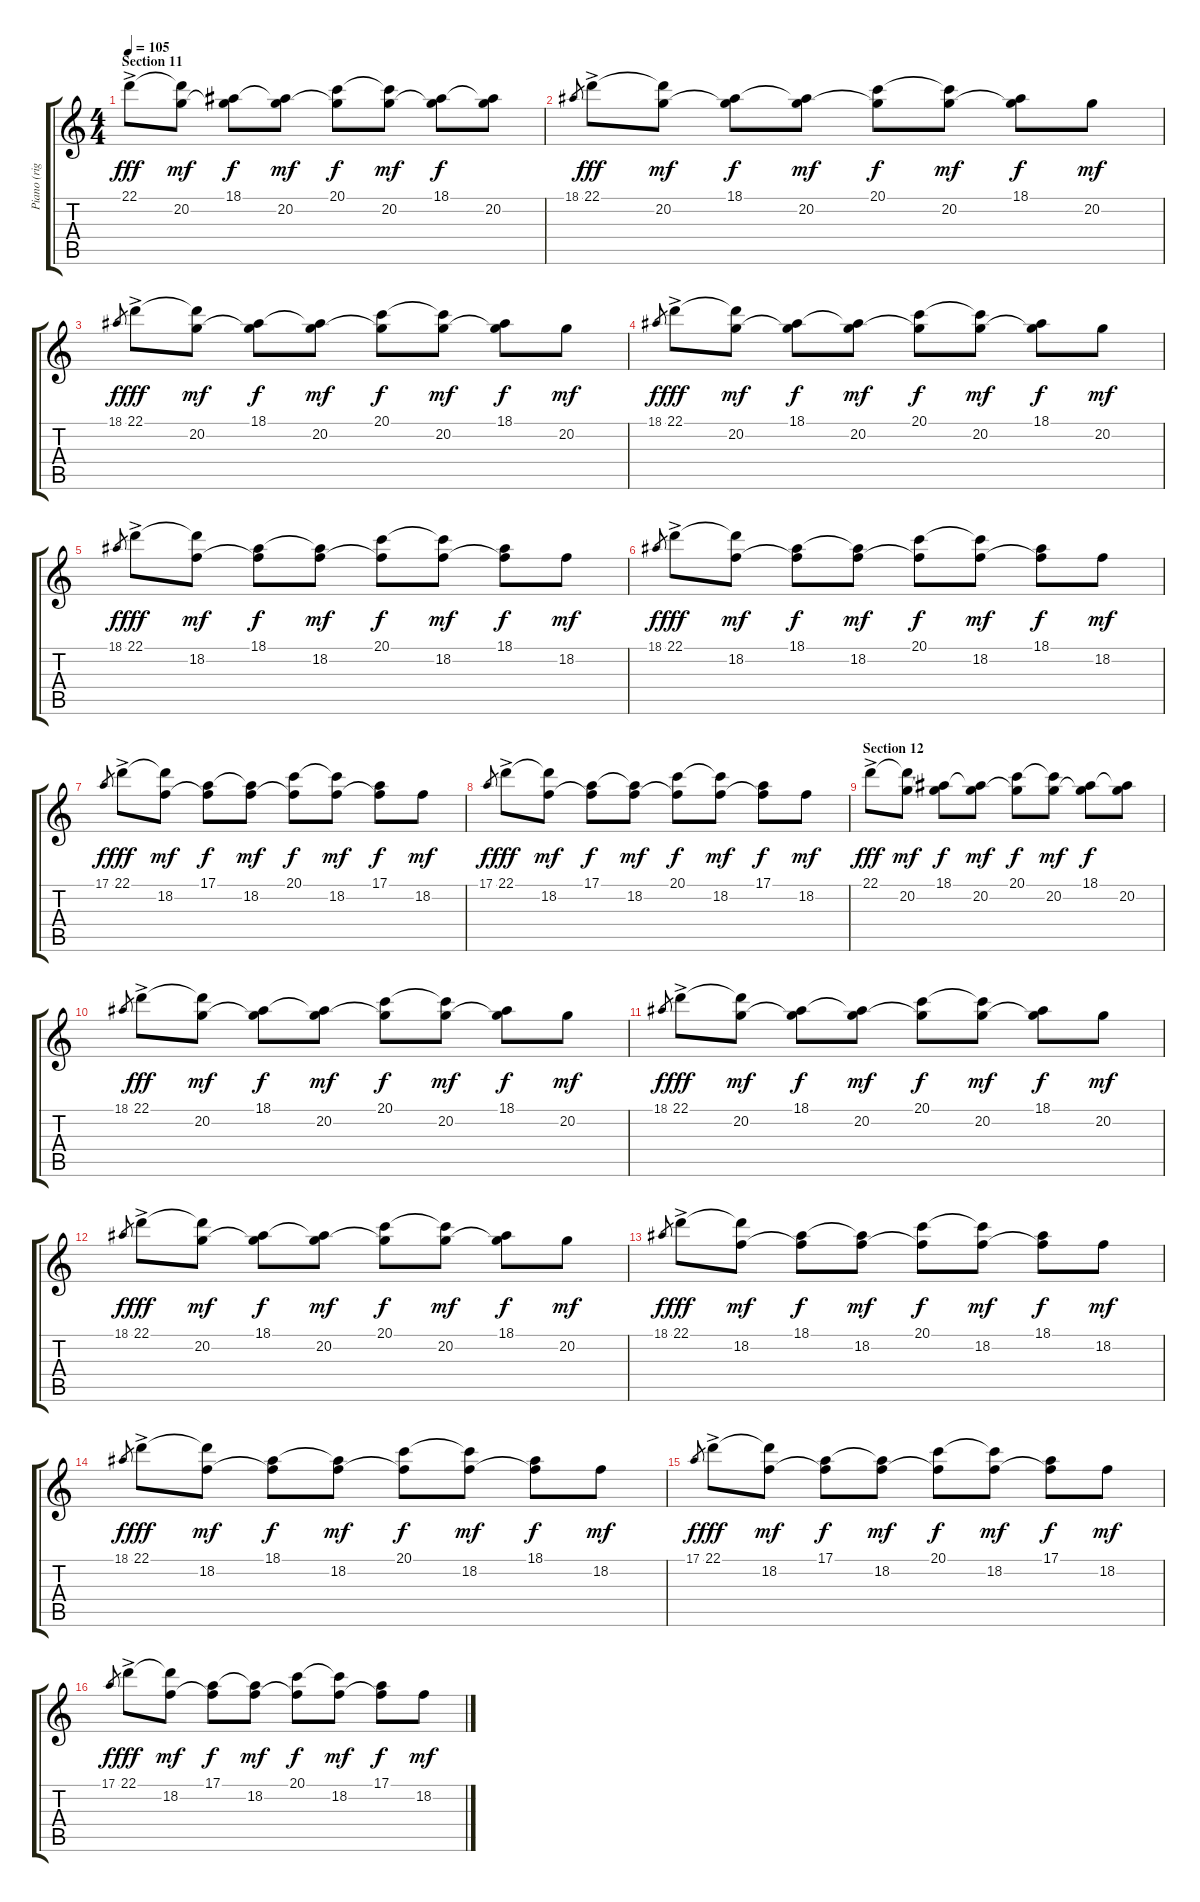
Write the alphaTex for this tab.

\track ("Piano (right)" "Piano (rig") {instrument acousticgrandpiano}
\staff {score tabs}
\tuning (E4 B3 G3 D3 A2 E2) {hide}
\ts (4 4)
\section ("" "Section 11")
\tempo 105
\clef g2
\ks c
22.1{ac}.8{dy fff} (22.1{t} 20.2).8{dy mf} (18.1 20.2{t}).8{dy f} (18.1{t} 20.2).8{dy mf} (20.1 20.2{t}).8{dy f} (20.1{t} 20.2).8{dy mf} (18.1 20.2{t}).8{dy f} (18.1{t} 20.2).8 |
18.1.8{gr} 22.1{ac}.8{dy fff} (22.1{t} 20.2).8{dy mf} (18.1 20.2{t}).8{dy f} (18.1{t} 20.2).8{dy mf} (20.1 20.2{t}).8{dy f} (20.1{t} 20.2).8{dy mf} (18.1 20.2{t}).8{dy f} 20.2.8{dy mf} |
18.1.8{gr dy f} 22.1{ac}.8{dy fff} (22.1{t} 20.2).8{dy mf} (18.1 20.2{t}).8{dy f} (18.1{t} 20.2).8{dy mf} (20.1 20.2{t}).8{dy f} (20.1{t} 20.2).8{dy mf} (18.1 20.2{t}).8{dy f} 20.2.8{dy mf} |
18.1.8{gr dy f} 22.1{ac}.8{dy fff} (22.1{t} 20.2).8{dy mf} (18.1 20.2{t}).8{dy f} (18.1{t} 20.2).8{dy mf} (20.1 20.2{t}).8{dy f} (20.1{t} 20.2).8{dy mf} (18.1 20.2{t}).8{dy f} 20.2.8{dy mf} |
18.1.8{gr dy f} 22.1{ac}.8{dy fff} (22.1{t} 18.2).8{dy mf} (18.1 18.2{t}).8{dy f} (18.1{t} 18.2).8{dy mf} (20.1 18.2{t}).8{dy f} (20.1{t} 18.2).8{dy mf} (18.1 18.2{t}).8{dy f} 18.2.8{dy mf} |
18.1.8{gr dy f} 22.1{ac}.8{dy fff} (22.1{t} 18.2).8{dy mf} (18.1 18.2{t}).8{dy f} (18.1{t} 18.2).8{dy mf} (20.1 18.2{t}).8{dy f} (20.1{t} 18.2).8{dy mf} (18.1 18.2{t}).8{dy f} 18.2.8{dy mf} |
17.1.8{gr dy f} 22.1{ac}.8{dy fff} (22.1{t} 18.2).8{dy mf} (17.1 18.2{t}).8{dy f} (17.1{t} 18.2).8{dy mf} (20.1 18.2{t}).8{dy f} (20.1{t} 18.2).8{dy mf} (17.1 18.2{t}).8{dy f} 18.2.8{dy mf} |
17.1.8{gr dy f} 22.1{ac}.8{dy fff} (22.1{t} 18.2).8{dy mf} (17.1 18.2{t}).8{dy f} (17.1{t} 18.2).8{dy mf} (20.1 18.2{t}).8{dy f} (20.1{t} 18.2).8{dy mf} (17.1 18.2{t}).8{dy f} 18.2.8{dy mf} |
\section ("" "Section 12")
22.1{ac}.8{dy fff} (22.1{t} 20.2).8{dy mf} (18.1 20.2{t}).8{dy f} (18.1{t} 20.2).8{dy mf} (20.1 20.2{t}).8{dy f} (20.1{t} 20.2).8{dy mf} (18.1 20.2{t}).8{dy f} (18.1{t} 20.2).8 |
18.1.8{gr} 22.1{ac}.8{dy fff} (22.1{t} 20.2).8{dy mf} (18.1 20.2{t}).8{dy f} (18.1{t} 20.2).8{dy mf} (20.1 20.2{t}).8{dy f} (20.1{t} 20.2).8{dy mf} (18.1 20.2{t}).8{dy f} 20.2.8{dy mf} |
18.1.8{gr dy f} 22.1{ac}.8{dy fff} (22.1{t} 20.2).8{dy mf} (18.1 20.2{t}).8{dy f} (18.1{t} 20.2).8{dy mf} (20.1 20.2{t}).8{dy f} (20.1{t} 20.2).8{dy mf} (18.1 20.2{t}).8{dy f} 20.2.8{dy mf} |
18.1.8{gr dy f} 22.1{ac}.8{dy fff} (22.1{t} 20.2).8{dy mf} (18.1 20.2{t}).8{dy f} (18.1{t} 20.2).8{dy mf} (20.1 20.2{t}).8{dy f} (20.1{t} 20.2).8{dy mf} (18.1 20.2{t}).8{dy f} 20.2.8{dy mf} |
18.1.8{gr dy f} 22.1{ac}.8{dy fff} (22.1{t} 18.2).8{dy mf} (18.1 18.2{t}).8{dy f} (18.1{t} 18.2).8{dy mf} (20.1 18.2{t}).8{dy f} (20.1{t} 18.2).8{dy mf} (18.1 18.2{t}).8{dy f} 18.2.8{dy mf} |
18.1.8{gr dy f} 22.1{ac}.8{dy fff} (22.1{t} 18.2).8{dy mf} (18.1 18.2{t}).8{dy f} (18.1{t} 18.2).8{dy mf} (20.1 18.2{t}).8{dy f} (20.1{t} 18.2).8{dy mf} (18.1 18.2{t}).8{dy f} 18.2.8{dy mf} |
17.1.8{gr dy f} 22.1{ac}.8{dy fff} (22.1{t} 18.2).8{dy mf} (17.1 18.2{t}).8{dy f} (17.1{t} 18.2).8{dy mf} (20.1 18.2{t}).8{dy f} (20.1{t} 18.2).8{dy mf} (17.1 18.2{t}).8{dy f} 18.2.8{dy mf} |
17.1.8{gr dy f} 22.1{ac}.8{dy fff} (22.1{t} 18.2).8{dy mf} (17.1 18.2{t}).8{dy f} (17.1{t} 18.2).8{dy mf} (20.1 18.2{t}).8{dy f} (20.1{t} 18.2).8{dy mf} (17.1 18.2{t}).8{dy f} 18.2.8{dy mf}
